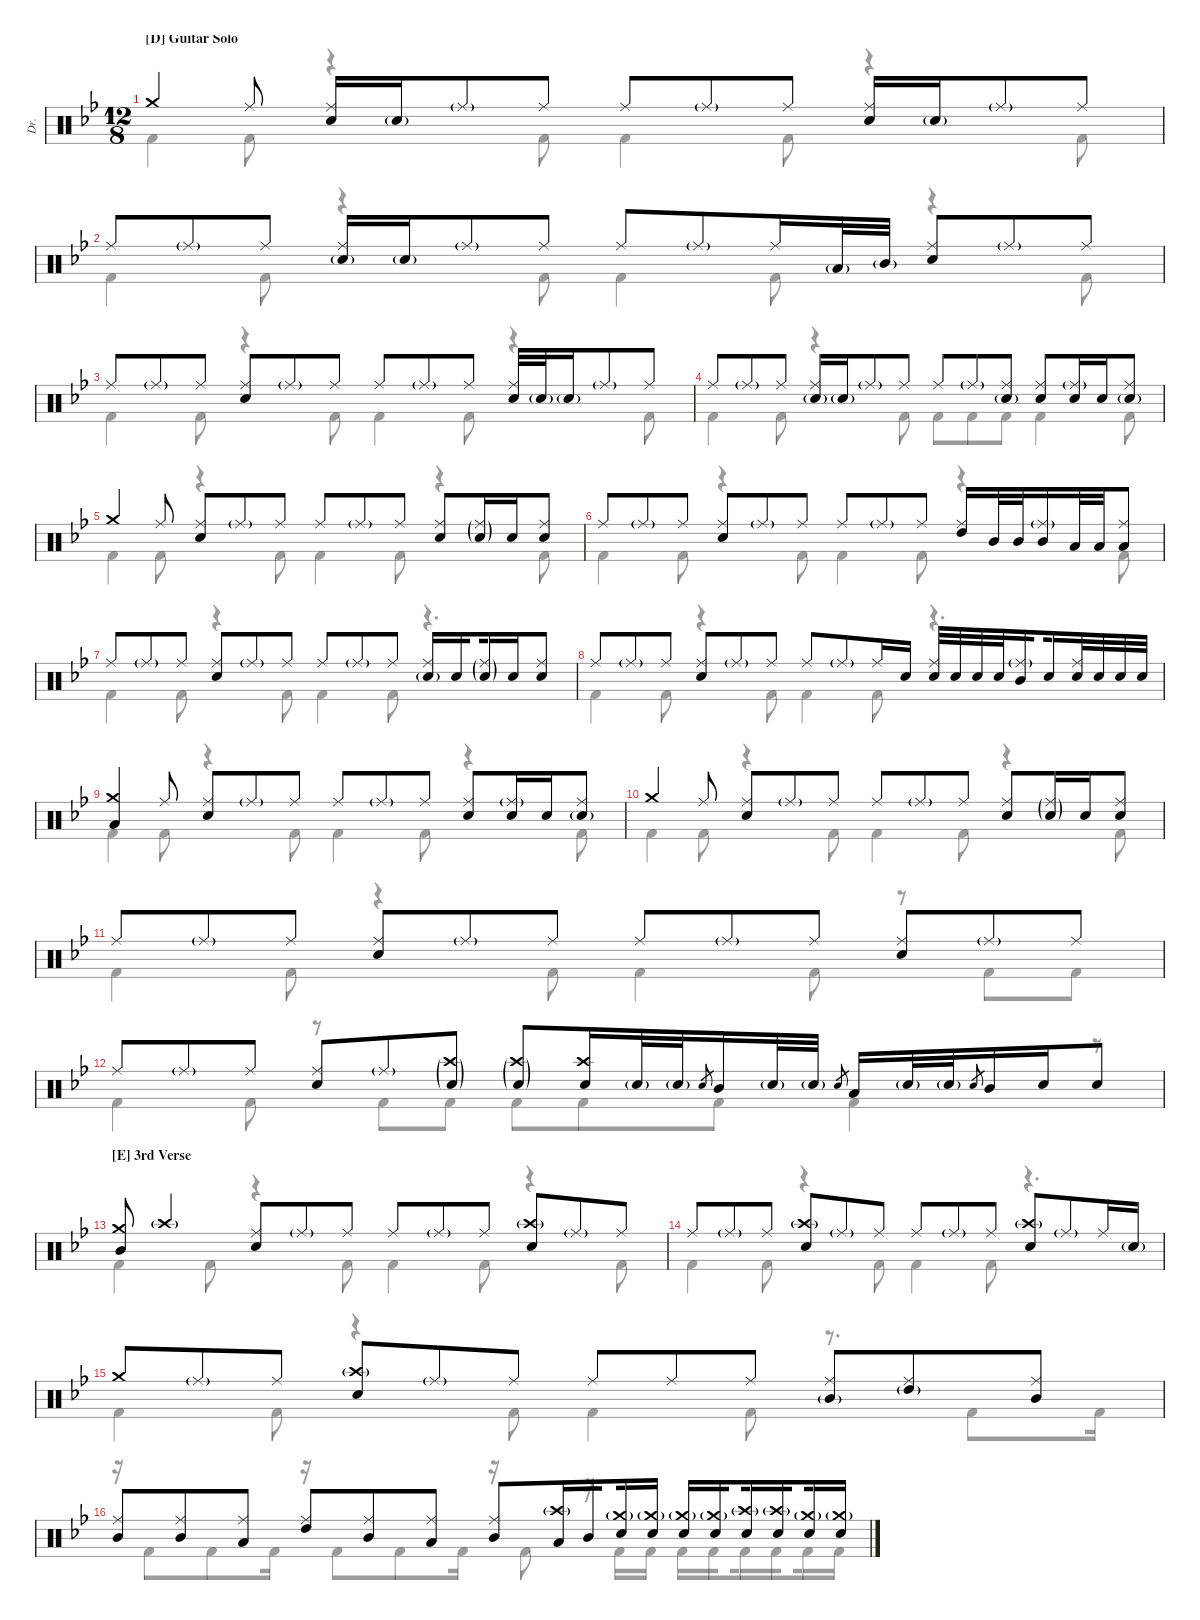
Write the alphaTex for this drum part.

\hideDynamics
\bracketExtendMode groupsimilarinstruments
\otherSystemsTrackNameOrientation horizontal
\track ("Drums" "Dr.") {multiBarRest instrument percussion}
\staff {score}
\articulation defaults
\voice
\ts (12 8)
\section ("D" "Guitar Solo")
\tempo (84 hide)
\clef neutral
\scale
0.559273
\ks bb "Crash medium (hit)"{acc forcenatural}.4{dy f beam Up} "Ride (middle)"{acc forcenatural}.8{beam Up}
("Ride (middle)"{acc forcenatural} "Snare (hit) 2"{acc forcenatural}).16{beam Up} "Snare (hit) 2"{g acc forcenatural}.16{beam Up} "Ride (middle)"{g acc forcenatural}.8{beam Up} "Ride (middle)"{acc forcenatural}.8{beam Up} "Ride (middle)"{acc forcenatural}.8{beam Up} "Ride (middle)"{g acc forcenatural}.8{beam Up} "Ride (middle)"{acc forcenatural}.8{beam Up} ("Ride (middle)"{acc forcenatural} "Snare (hit) 2"{acc forcenatural}).16{beam Up} "Snare (hit) 2"{g acc forcenatural}.16{beam Up} "Ride (middle)"{g acc forcenatural}.8{beam Up} "Ride (middle)"{acc forcenatural}.8{dy ff beam Up} |
\scale
0.441142 "Ride (middle)"{acc forcenatural}.8{dy f beam Up} "Ride (middle)"{g acc forcenatural}.8{beam Up} "Ride (middle)"{acc forcenatural}.8{beam Up} ("Ride (middle)"{acc forcenatural} "Snare (hit) 2"{g acc forcenatural}).16{beam Up} "Snare (hit) 2"{g acc forcenatural}.16{beam Up} "Ride (middle)"{g acc forcenatural}.8{beam Up} "Ride (middle)"{acc forcenatural}.8{beam Up} "Ride (middle)"{acc forcenatural}.8{beam Up} "Ride (middle)"{g acc forcenatural}.8{beam Up} "Ride (middle)"{acc forcenatural}.16{beam Up} "Low Tom (hit)"{g acc forcenatural}.32{beam Up} "Mid Tom (hit)"{g acc forcenatural}.32{dy ff beam Up} ("Ride (middle)"{acc forcenatural} "Snare (hit) 2"{acc forcenatural}).8{dy f beam Up} "Ride (middle)"{g acc forcenatural}.8{beam Up} "Ride (middle)"{acc forcenatural}.8{dy ff beam Up} |
\scale
0.556905 "Ride (middle)"{acc forcenatural}.8{dy f beam Up} "Ride (middle)"{g acc forcenatural}.8{beam Up} "Ride (middle)"{acc forcenatural}.8{beam Up} ("Ride (middle)"{acc forcenatural} "Snare (hit) 2"{acc forcenatural}).8{beam Up} "Ride (middle)"{g acc forcenatural}.8{beam Up} "Ride (middle)"{acc forcenatural}.8{beam Up} "Ride (middle)"{acc forcenatural}.8{beam Up} "Ride (middle)"{g acc forcenatural}.8{beam Up} "Ride (middle)"{acc forcenatural}.8{beam Up} ("Ride (middle)"{acc forcenatural} "Snare (hit) 2"{acc forcenatural}).32{beam Up} "Snare (hit) 2"{g acc forcenatural}.32{beam Up} "Snare (hit) 2"{g acc forcenatural}.16{dy mf beam Up} "Ride (middle)"{g acc forcenatural}.8{dy f beam Up} "Ride (middle)"{acc forcenatural}.8{dy ff beam Up} |
\scale
0.442737 "Ride (middle)"{acc forcenatural}.8{dy f beam Up} "Ride (middle)"{g acc forcenatural}.8{beam Up} "Ride (middle)"{acc forcenatural}.8{beam Up} ("Ride (middle)"{acc forcenatural} "Snare (hit) 2"{g acc forcenatural}).16{beam Up} "Snare (hit) 2"{g acc forcenatural}.16{beam Up} "Ride (middle)"{g acc forcenatural}.8{beam Up} "Ride (middle)"{acc forcenatural}.8{beam Up} "Ride (middle)"{acc forcenatural}.8{beam Up} "Ride (middle)"{g acc forcenatural}.8{beam Up} ("Ride (middle)"{acc forcenatural} "Snare (hit) 2"{g acc forcenatural}).8{beam Up} ("Ride (middle)"{acc forcenatural} "Snare (hit) 2"{acc forcenatural}).8{beam Up} ("Ride (middle)"{g acc forcenatural} "Snare (hit) 2"{acc forcenatural}).16{beam Up} "Snare (hit) 2"{acc forcenatural}.16{beam Up} ("Ride (middle)"{acc forcenatural} "Snare (hit) 2"{g acc forcenatural}).8{dy ff beam Up} |
\scale
0.559754 "Crash medium (hit)"{acc forcenatural}.4{dy f beam Up} "Ride (middle)"{acc forcenatural}.8{beam Up} ("Ride (middle)"{acc forcenatural} "Snare (hit) 2"{acc forcenatural}).8{beam Up} "Ride (middle)"{g acc forcenatural}.8{beam Up} "Ride (middle)"{acc forcenatural}.8{beam Up} "Ride (middle)"{acc forcenatural}.8{beam Up} "Ride (middle)"{g acc forcenatural}.8{beam Up} "Ride (middle)"{acc forcenatural}.8{beam Up} ("Ride (middle)"{acc forcenatural} "Snare (hit) 2"{acc forcenatural}).8{beam Up} ("Ride (middle)"{g acc forcenatural} "Snare (hit) 2"{g acc forcenatural}).16{beam Up} "Snare (hit) 2"{acc forcenatural}.16{beam Up} ("Ride (middle)"{acc forcenatural} "Snare (hit) 2"{acc forcenatural}).8{dy ff beam Up} |
\scale
0.440523 "Ride (middle)"{acc forcenatural}.8{dy f beam Up} "Ride (middle)"{g acc forcenatural}.8{beam Up} "Ride (middle)"{acc forcenatural}.8{beam Up} ("Ride (middle)"{acc forcenatural} "Snare (hit) 2"{acc forcenatural}).8{beam Up} "Ride (middle)"{g acc forcenatural}.8{beam Up} "Ride (middle)"{acc forcenatural}.8{beam Up} "Ride (middle)"{acc forcenatural}.8{beam Up} "Ride (middle)"{g acc forcenatural}.8{beam Up} "Ride (middle)"{acc forcenatural}.8{beam Up} ("Ride (middle)"{acc forcenatural} "High Tom (hit)"{acc forcenatural}).16{beam Up} "Mid Tom (hit)"{acc forcenatural}.32{beam Up} "Mid Tom (hit)"{acc forcenatural}.32{beam Up} ("Ride (middle)"{g acc forcenatural} "Mid Tom (hit)"{acc forcenatural}).16{beam Up} "Low Tom (hit)"{acc forcenatural}.32{beam Up} "Low Tom (hit)"{acc forcenatural}.32{beam Up} ("Ride (middle)"{acc forcenatural} "Low Tom (hit)"{acc forcenatural}).8{dy ff beam Up} |
\scale
0.562592 "Ride (middle)"{acc forcenatural}.8{dy f beam Up} "Ride (middle)"{g acc forcenatural}.8{beam Up} "Ride (middle)"{acc forcenatural}.8{beam Up} ("Ride (middle)"{acc forcenatural} "Snare (hit) 2"{acc forcenatural}).8{beam Up} "Ride (middle)"{g acc forcenatural}.8{beam Up} "Ride (middle)"{acc forcenatural}.8{beam Up} "Ride (middle)"{acc forcenatural}.8{beam Up} "Ride (middle)"{g acc forcenatural}.8{beam Up} "Ride (middle)"{acc forcenatural}.8{beam Up} ("Ride (middle)"{acc forcenatural} "Snare (hit) 2"{g acc forcenatural}).16{beam Up} "Snare (hit) 2"{acc forcenatural}.16{beam Up beam splitsecondary} ("Ride (middle)"{g acc forcenatural} "Snare (hit) 2"{g acc forcenatural}).16{beam Up} "Snare (hit) 2"{acc forcenatural}.16{beam Up} ("Ride (middle)"{acc forcenatural} "Snare (hit) 2"{acc forcenatural}).8{beam Up} |
\scale
0.437697 "Ride (middle)"{acc forcenatural}.8{beam Up} "Ride (middle)"{g acc forcenatural}.8{beam Up} "Ride (middle)"{acc forcenatural}.8{beam Up} ("Ride (middle)"{acc forcenatural} "Snare (hit) 2"{acc forcenatural}).8{beam Up} "Ride (middle)"{g acc forcenatural}.8{beam Up} "Ride (middle)"{acc forcenatural}.8{beam Up} "Ride (middle)"{acc forcenatural}.8{beam Up} "Ride (middle)"{g acc forcenatural}.8{beam Up} "Ride (middle)"{acc forcenatural}.16{beam Up} "Snare (hit) 2"{acc forcenatural}.16{beam Up} ("Ride (middle)"{acc forcenatural} "Snare (hit) 2"{acc forcenatural}).32{beam Up} "Snare (hit) 2"{acc forcenatural}.32{dy mf beam Up} "Snare (hit) 2"{acc forcenatural}.32{dy f beam Up} "Snare (hit) 2"{acc forcenatural}.32{beam Up} ("Ride (middle)"{g acc forcenatural} "Mid Tom (hit)"{acc forcenatural}).16{beam Up beam splitsecondary} "Snare (hit) 2"{acc forcenatural}.16{beam Up} ("Ride (middle)"{acc forcenatural} "Snare (hit) 2"{acc forcenatural}).32{beam Up} "Snare (hit) 2"{acc forcenatural}.32{dy mf beam Up} "Snare (hit) 2"{acc forcenatural}.32{dy f beam Up} "Snare (hit) 2"{acc forcenatural}.32{beam Up} |
\scale
0.565075 ("Crash medium (hit)"{acc forcenatural} "Low Tom (hit)"{acc forcenatural}).4{beam Up} "Ride (middle)"{acc forcenatural}.8{beam Up} ("Ride (middle)"{acc forcenatural} "Snare (hit) 2"{acc forcenatural}).8{beam Up} "Ride (middle)"{g acc forcenatural}.8{beam Up} "Ride (middle)"{acc forcenatural}.8{beam Up} "Ride (middle)"{acc forcenatural}.8{beam Up} "Ride (middle)"{g acc forcenatural}.8{beam Up} "Ride (middle)"{acc forcenatural}.8{beam Up} ("Ride (middle)"{acc forcenatural} "Snare (hit) 2"{acc forcenatural}).8{beam Up} ("Ride (middle)"{g acc forcenatural} "Snare (hit) 2"{acc forcenatural}).16{beam Up} "Snare (hit) 2"{acc forcenatural}.16{beam Up} ("Ride (middle)"{acc forcenatural} "Snare (hit) 2"{g acc forcenatural}).8{dy ff beam Up} |
\scale
0.434944 "Crash medium (hit)"{acc forcenatural}.4{dy f beam Up} "Ride (middle)"{acc forcenatural}.8{beam Up} ("Ride (middle)"{acc forcenatural} "Snare (hit) 2"{acc forcenatural}).8{beam Up} "Ride (middle)"{g acc forcenatural}.8{beam Up} "Ride (middle)"{acc forcenatural}.8{beam Up} "Ride (middle)"{acc forcenatural}.8{beam Up} "Ride (middle)"{g acc forcenatural}.8{beam Up} "Ride (middle)"{acc forcenatural}.8{beam Up} ("Ride (middle)"{acc forcenatural} "Snare (hit) 2"{acc forcenatural}).8{beam Up} ("Ride (middle)"{g acc forcenatural} "Snare (hit) 2"{g acc forcenatural}).16{beam Up} "Snare (hit) 2"{acc forcenatural}.16{beam Up} ("Ride (middle)"{acc forcenatural} "Snare (hit) 2"{acc forcenatural}).8{dy ff beam Up} |
\scale
0.563484 "Ride (middle)"{acc forcenatural}.8{dy f beam Up} "Ride (middle)"{g acc forcenatural}.8{beam Up} "Ride (middle)"{acc forcenatural}.8{beam Up} ("Ride (middle)"{acc forcenatural} "Snare (hit) 2"{acc forcenatural}).8{beam Up} "Ride (middle)"{g acc forcenatural}.8{beam Up} "Ride (middle)"{acc forcenatural}.8{beam Up} "Ride (middle)"{acc forcenatural}.8{beam Up} "Ride (middle)"{g acc forcenatural}.8{beam Up} "Ride (middle)"{acc forcenatural}.8{beam Up} ("Ride (middle)"{acc forcenatural} "Snare (hit) 2"{acc forcenatural}).8{beam Up} "Ride (middle)"{g acc forcenatural}.8{beam Up} "Ride (middle)"{acc forcenatural}.8{dy ff beam Up} |
\scale
0.436634 "Ride (middle)"{acc forcenatural}.8{dy f beam Up} "Ride (middle)"{g acc forcenatural}.8{beam Up} "Ride (middle)"{acc forcenatural}.8{beam Up} ("Ride (middle)"{acc forcenatural} "Snare (hit) 2"{acc forcenatural}).8{beam Up} "Ride (middle)"{g acc forcenatural}.8{beam Up} ("Crash high (hit)"{g acc forcenatural} "Snare (hit) 2"{g acc forcenatural}).8{beam Up} ("Crash high (hit)"{g acc forcenatural} "Snare (hit) 2"{g acc forcenatural}).8{beam Up} ("Crash high (hit)"{acc forcenatural} "Snare (hit) 2"{acc forcenatural}).16{beam Up} "Snare (hit) 2"{g acc forcenatural}.32{dy mf beam Up} "Snare (hit) 2"{g acc forcenatural}.32{dy f beam Up} "Snare (hit) 2"{acc forcenatural}.8{gr dy mp beam Up} "Mid Tom (hit)"{acc forcenatural}.16{dy f beam Up} "Snare (hit) 2"{g acc forcenatural}.32{dy mf beam Up} "Snare (hit) 2"{g acc forcenatural}.32{dy f beam Up} "Snare (hit) 2"{acc forcenatural}.8{gr dy mp beam Up} "Low Tom (hit)"{acc forcenatural}.16{dy f beam Up} "Snare (hit) 2"{g acc forcenatural}.32{beam Up} "Snare (hit) 2"{g acc forcenatural}.32{beam Up} "Snare (hit) 2"{acc forcenatural}.8{gr dy mf beam Up} "Mid Tom (hit)"{acc forcenatural}.16{dy ff beam Up} "Snare (hit) 2"{acc forcenatural}.16{beam Up} "Snare (hit) 2"{acc forcenatural}.8{beam Up} |
\section ("E" "3rd Verse")
\scale
0.565067 ("Crash medium (hit)"{acc forcenatural} "Mid Tom (hit)"{acc forcenatural}).8{beam Up} "Crash high (hit)"{g acc forcenatural}.4{dy mf beam Up} ("Ride (middle)"{acc forcenatural} "Snare (hit) 2"{acc forcenatural}).8{dy f beam Up} "Ride (middle)"{g acc forcenatural}.8{beam Up} "Ride (middle)"{acc forcenatural}.8{beam Up} "Ride (middle)"{acc forcenatural}.8{beam Up} "Ride (middle)"{g acc forcenatural}.8{beam Up} "Ride (middle)"{acc forcenatural}.8{beam Up} ("Crash high (hit)"{g acc forcenatural} "Snare (hit) 2"{acc forcenatural}).8{beam Up} "Ride (middle)"{g acc forcenatural}.8{beam Up} "Ride (middle)"{acc forcenatural}.8{dy ff beam Up} |
\scale
0.434986 "Ride (middle)"{acc forcenatural}.8{dy f beam Up} "Ride (middle)"{g acc forcenatural}.8{beam Up} "Ride (middle)"{acc forcenatural}.8{beam Up} ("Crash high (hit)"{g acc forcenatural} "Snare (hit) 2"{acc forcenatural}).8{beam Up} "Ride (middle)"{g acc forcenatural}.8{beam Up} "Ride (middle)"{acc forcenatural}.8{beam Up} "Ride (middle)"{acc forcenatural}.8{beam Up} "Ride (middle)"{g acc forcenatural}.8{beam Up} "Ride (middle)"{acc forcenatural}.8{beam Up} ("Crash high (hit)"{g acc forcenatural} "Snare (hit) 2"{acc forcenatural}).8{beam Up} "Ride (middle)"{g acc forcenatural}.8{beam Up} "Ride (middle)"{acc forcenatural}.16{dy ff beam Up} "Snare (hit) 2"{g acc forcenatural}.16{dy f beam Up} |
\scale
0.561534 "Crash medium (hit)"{acc forcenatural}.8{beam Up} "Ride (middle)"{g acc forcenatural}.8{beam Up} "Ride (middle)"{acc forcenatural}.8{beam Up} ("Crash high (hit)"{g acc forcenatural} "Snare (hit) 2"{acc forcenatural}).8{beam Up} "Ride (middle)"{g acc forcenatural}.8{beam Up} "Ride (middle)"{acc forcenatural}.8{beam Up} "Ride (middle)"{acc forcenatural}.8{beam Up} "Ride (middle)"{acc forcenatural}.8{beam Up} "Ride (middle)"{acc forcenatural}.8{beam Up} ("Ride (middle)"{acc forcenatural} "Mid Tom (hit)"{g acc forcenatural}).8{beam Up} ("Ride (middle)"{acc forcenatural} "High Tom (hit)"{g acc forcenatural}).8{dy ff beam Up} ("Ride (middle)"{acc forcenatural} "Mid Tom (hit)"{acc forcenatural}).8{beam Up} |
\scale
0.438751 ("Ride (middle)"{acc forcenatural} "Mid Tom (hit)"{acc forcenatural}).8{dy f beam Up} ("Ride (middle)"{acc forcenatural} "Mid Tom (hit)"{acc forcenatural}).8{beam Up} ("Ride (middle)"{acc forcenatural} "Low Tom (hit)"{acc forcenatural}).8{beam Up} ("Ride (middle)"{acc forcenatural} "High Tom (hit)"{acc forcenatural}).8{beam Up} ("Ride (middle)"{acc forcenatural} "Mid Tom (hit)"{acc forcenatural}).8{beam Up} ("Ride (middle)"{acc forcenatural} "Low Tom (hit)"{acc forcenatural}).8{beam Up} ("Ride (middle)"{acc forcenatural} "Mid Tom (hit)"{acc forcenatural}).8{beam Up} ("Crash high (hit)"{g acc forcenatural} "Low Tom (hit)"{acc forcenatural}).16{beam Up} "Mid Tom (hit)"{acc forcenatural}.16{beam Up beam splitsecondary} ("Crash medium (hit)"{g acc forcenatural} "Snare (hit) 2"{acc forcenatural}).16{beam Up} ("Crash medium (hit)"{g acc forcenatural} "Snare (hit) 2"{acc forcenatural}).16{beam Up} ("Crash medium (hit)"{g acc forcenatural} "Snare (hit) 2"{acc forcenatural}).16{beam Up} ("Crash medium (hit)"{g acc forcenatural} "Snare (hit) 2"{acc forcenatural}).16{beam Up beam splitsecondary} ("Crash high (hit)"{g acc forcenatural} "Snare (hit) 2"{acc forcenatural}).16{beam Up} ("Crash high (hit)"{g acc forcenatural} "Snare (hit) 2"{acc forcenatural}).16{beam Up beam splitsecondary} ("Crash medium (hit)"{g acc forcenatural} "Snare (hit) 2"{acc forcenatural}).16{beam Up} ("Crash medium (hit)"{g acc forcenatural} "Snare (hit) 2"{acc forcenatural}).16{beam Up}
\voice
\clef neutral
\ottava regular
\simile none
\scale
0.559273
\ks bb "Kick (hit) 2"{acc forcenatural}.4{dy f beam Down} "Kick (hit) 2"{acc forcenatural}.8{beam Down}
r.4{beam Down} "Kick (hit) 2"{acc forcenatural}.8{beam Down} "Kick (hit) 2"{acc forcenatural}.4{beam Down} "Kick (hit) 2"{acc forcenatural}.8{beam Down} r.4{beam Down} "Kick (hit) 2"{acc forcenatural}.8{beam Down} |
\scale
0.441142 "Kick (hit) 2"{acc forcenatural}.4{beam Down} "Kick (hit) 2"{acc forcenatural}.8{beam Down} r.4{beam Down} "Kick (hit) 2"{acc forcenatural}.8{beam Down} "Kick (hit) 2"{acc forcenatural}.4{beam Down} "Kick (hit) 2"{acc forcenatural}.8{beam Down} r.4{beam Down} "Kick (hit) 2"{acc forcenatural}.8{beam Down} |
\scale
0.556905 "Kick (hit) 2"{acc forcenatural}.4{beam Down} "Kick (hit) 2"{acc forcenatural}.8{beam Down} r.4{beam Down} "Kick (hit) 2"{acc forcenatural}.8{beam Down} "Kick (hit) 2"{acc forcenatural}.4{beam Down} "Kick (hit) 2"{acc forcenatural}.8{beam Down} r.4{beam Down} "Kick (hit) 2"{acc forcenatural}.8{beam Down} |
\scale
0.442737 "Kick (hit) 2"{acc forcenatural}.4{beam Down} "Kick (hit) 2"{acc forcenatural}.8{beam Down} r.4{beam Down} "Kick (hit) 2"{acc forcenatural}.8{beam Down} "Kick (hit) 2"{acc forcenatural}.8{beam Down} "Kick (hit) 2"{acc forcenatural}.8{beam Down} "Kick (hit) 2"{acc forcenatural}.8{beam Down} "Kick (hit) 2"{acc forcenatural}.4{beam Down} "Kick (hit) 2"{acc forcenatural}.8{beam Down} |
\scale
0.559754 "Kick (hit) 2"{acc forcenatural}.4{beam Down} "Kick (hit) 2"{acc forcenatural}.8{beam Down} r.4{beam Down} "Kick (hit) 2"{acc forcenatural}.8{beam Down} "Kick (hit) 2"{acc forcenatural}.4{beam Down} "Kick (hit) 2"{acc forcenatural}.8{beam Down} r.4{beam Down} "Kick (hit) 2"{acc forcenatural}.8{beam Down} |
\scale
0.440523 "Kick (hit) 2"{acc forcenatural}.4{beam Down} "Kick (hit) 2"{acc forcenatural}.8{beam Down} r.4{beam Down} "Kick (hit) 2"{acc forcenatural}.8{beam Down} "Kick (hit) 2"{acc forcenatural}.4{beam Down} "Kick (hit) 2"{acc forcenatural}.8{beam Down} r.4{beam Down} "Kick (hit) 2"{acc forcenatural}.8{beam Down} |
\scale
0.562592 "Kick (hit) 2"{acc forcenatural}.4{beam Down} "Kick (hit) 2"{acc forcenatural}.8{beam Down} r.4{beam Down} "Kick (hit) 2"{acc forcenatural}.8{beam Down} "Kick (hit) 2"{acc forcenatural}.4{beam Down} "Kick (hit) 2"{acc forcenatural}.8{beam Down} r.4{d beam Down} |
\scale
0.437697 "Kick (hit) 2"{acc forcenatural}.4{beam Down} "Kick (hit) 2"{acc forcenatural}.8{beam Down} r.4{beam Down} "Kick (hit) 2"{acc forcenatural}.8{beam Down} "Kick (hit) 2"{acc forcenatural}.4{beam Down} "Kick (hit) 2"{acc forcenatural}.8{beam Down} r.4{d beam Down} |
\scale
0.565075 "Kick (hit) 2"{acc forcenatural}.4{beam Down} "Kick (hit) 2"{acc forcenatural}.8{beam Down} r.4{beam Down} "Kick (hit) 2"{acc forcenatural}.8{beam Down} "Kick (hit) 2"{acc forcenatural}.4{beam Down} "Kick (hit) 2"{acc forcenatural}.8{beam Down} r.4{beam Down} "Kick (hit) 2"{acc forcenatural}.8{beam Down} |
\scale
0.434944 "Kick (hit) 2"{acc forcenatural}.4{beam Down} "Kick (hit) 2"{acc forcenatural}.8{beam Down} r.4{beam Down} "Kick (hit) 2"{acc forcenatural}.8{beam Down} "Kick (hit) 2"{acc forcenatural}.4{beam Down} "Kick (hit) 2"{acc forcenatural}.8{beam Down} r.4{beam Down} "Kick (hit) 2"{acc forcenatural}.8{beam Down} |
\scale
0.563484 "Kick (hit) 2"{acc forcenatural}.4{beam Down} "Kick (hit) 2"{acc forcenatural}.8{beam Down} r.4{beam Down} "Kick (hit) 2"{acc forcenatural}.8{beam Down} "Kick (hit) 2"{acc forcenatural}.4{beam Down} "Kick (hit) 2"{acc forcenatural}.8{beam Down} r.8{beam Down} "Kick (hit) 2"{acc forcenatural}.8{beam Down} "Kick (hit) 2"{acc forcenatural}.8{beam Down} |
\scale
0.436634 "Kick (hit) 2"{acc forcenatural}.4{beam Down} "Kick (hit) 2"{acc forcenatural}.8{beam Down} r.8{beam Down} "Kick (hit) 2"{acc forcenatural}.8{beam Down} "Kick (hit) 2"{acc forcenatural}.8{beam Down} "Kick (hit) 2"{acc forcenatural}.8{beam Down} "Kick (hit) 2"{acc forcenatural}.8{beam Down} "Kick (hit) 2"{acc forcenatural}.8{beam Down} "Kick (hit) 2"{acc forcenatural}.4{beam Down} r.8{beam Down} |
\scale
0.565067 "Kick (hit) 2"{acc forcenatural}.4{beam Down} "Kick (hit) 2"{acc forcenatural}.8{beam Down} r.4{beam Down} "Kick (hit) 2"{acc forcenatural}.8{beam Down} "Kick (hit) 2"{acc forcenatural}.4{beam Down} "Kick (hit) 2"{acc forcenatural}.8{beam Down} r.4{beam Down} "Kick (hit) 2"{acc forcenatural}.8{beam Down} |
\scale
0.434986 "Kick (hit) 2"{acc forcenatural}.4{beam Down} "Kick (hit) 2"{acc forcenatural}.8{beam Down} r.4{beam Down} "Kick (hit) 2"{acc forcenatural}.8{beam Down} "Kick (hit) 2"{acc forcenatural}.4{beam Down} "Kick (hit) 2"{acc forcenatural}.8{beam Down} r.4{d beam Down} |
\scale
0.561534 "Kick (hit) 2"{acc forcenatural}.4{beam Down} "Kick (hit) 2"{acc forcenatural}.8{beam Down} r.4{beam Down} "Kick (hit) 2"{acc forcenatural}.8{beam Down} "Kick (hit) 2"{acc forcenatural}.4{beam Down} "Kick (hit) 2"{acc forcenatural}.8{beam Down} r.8{d beam Down} "Kick (hit) 2"{acc forcenatural}.8{beam Down} "Kick (hit) 2"{acc forcenatural}.16{beam Down} |
\scale
0.438751 r.16{beam Down} "Kick (hit) 2"{acc forcenatural}.8{beam Down} "Kick (hit) 2"{acc forcenatural}.8{beam Down} "Kick (hit) 2"{acc forcenatural}.16{beam Down} r.16{beam Down} "Kick (hit) 2"{acc forcenatural}.8{beam Down} "Kick (hit) 2"{acc forcenatural}.8{beam Down} "Kick (hit) 2"{acc forcenatural}.16{beam Down} r.16{beam Down} "Kick (hit) 2"{acc forcenatural}.8{beam Down beam split} r.16{beam Down} "Kick (hit) 2"{acc forcenatural}.16{beam Down} "Kick (hit) 2"{acc forcenatural}.16{beam Down} "Kick (hit) 2"{acc forcenatural}.16{beam Down} "Kick (hit) 2"{acc forcenatural}.16{beam Down beam splitsecondary} "Kick (hit) 2"{acc forcenatural}.16{beam Down} "Kick (hit) 2"{acc forcenatural}.16{beam Down beam splitsecondary} "Kick (hit) 2"{acc forcenatural}.16{beam Down} "Kick (hit) 2"{acc forcenatural}.16{beam Down}
